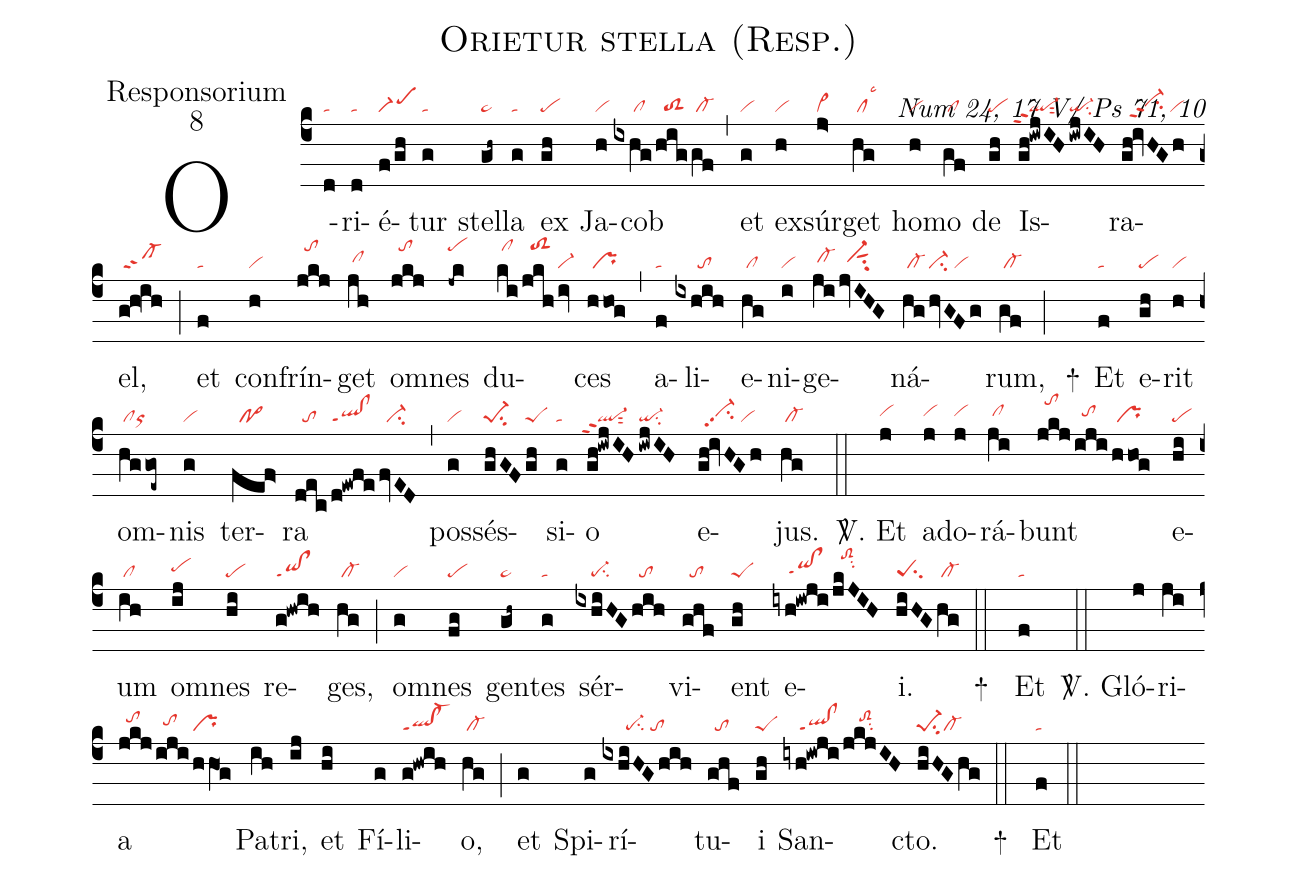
name:Orietur stella (Resp.);
office-part:Responsorium;
mode:8;
commentary:Num 24, 17 V/ Ps 71, 10;
nabc-lines:1;
%%
(c4)O(d|ta)ri(d|ta)é(f/gh|scM1)tur(g|ta) stel(gh~|pe~)la(g|ta) ex(gh|pe) Ja(h|vi)cob(ixhg|/////cl|/hig|//toS2|gf|/cl-) (,) et(g|vi) ex(h|vi)súr(j>|vi>)get(hg|/cllsc3) ho(h|vi)mo(gf|/cl) de(gh|pe) Is(gh!iwjIH|`ql-ppt2sut2|/iwjIH|qi-su2)ra(gh!ivHGh|//vi-hhppt2su2/vi)el,(g!h!ih|/sf-) (;) et(f|ta) con(h|vi)frín(jkj|//tohl)get(jh|/clhh) om(jkj|//tohl)nes(-jk|pehl) du(ki|/clhl|/jkh|//toS2hl|/iv|vi-)ces(hhog|/pr) (,) a(f|ta)li(ixhih|//////to)e(hg|/cl)ni(i|vi)ge(ji|/cl-hh|/jvIHG|//vi-hhsut1su2)ná(hg|/cl-|/hvGFg|vi-su2/vi)rum,(gf|/cl-) (;)
+()
Et(f|ta) e(gh|pe)rit(h|vi) om(hggoe~|/clor)nis(g|vi) ter(fef>|//po>)ra(dec|//to|/d!ewfe|ql!clppt1|/fvED|//ci-) (,) pos(g|vi)sés(ghGF|pe-1su2|gh|peS)si(g|ta)o(gh!iwjIH|`ql-ppt2sut2|/iwjIH|qi-su2) e(gh!ivHGh|//vi-hhpp2su2/vi)jus.(hg|/cl-) (::)

<sp>V/</sp>. Et(j|vihh) a(j|vihh)do(j|vihh)rá(ji|/clhh)bunt(jkj|//tohl|/iji|//tohh|/hhog|/pr) e(hi|pe)um(ih|/cl) om(ij|pehh)nes(hi|pe) re(g!hwih|qi!clppt1)ges,(hg|/cl-) (;) om(g|vi)nes(fg|pe) gen(gh~|pe~)tes(g|ta) sér(ixhiHG|////pe-su2|hih|//to)vi(ghf|//to)ent(gh|peS) e(iyh!iwji|////qihg!clhgppt1|/jkJIH|//toS2hlsu2)i.(hiHG|peSsu2|hg|/cl-) (::)
+()
Et(f|ta) (::)

<sp>V/</sp>. Gló(j)ri(ji)a(jkj|//tohi|/iji|//tohh|/hhO1g|pr) Pa(ih)tri,(ij)
et(hi) Fí(g)li(g!hwih|ql!cl-ppt1)o,(hg|/cl-) (;)
et(g) Spi(g)rí(ixhiHGhih|//////pe-su2/to)tu(ghf|//to)i(gh|peS)
San(iyh!iwji|////ql!clppt1|/jkjIH|////toS2hisu2)cto.(hiHGhg|pe-1su2cl-) (::)
+()
Et(f|ta) (::)
